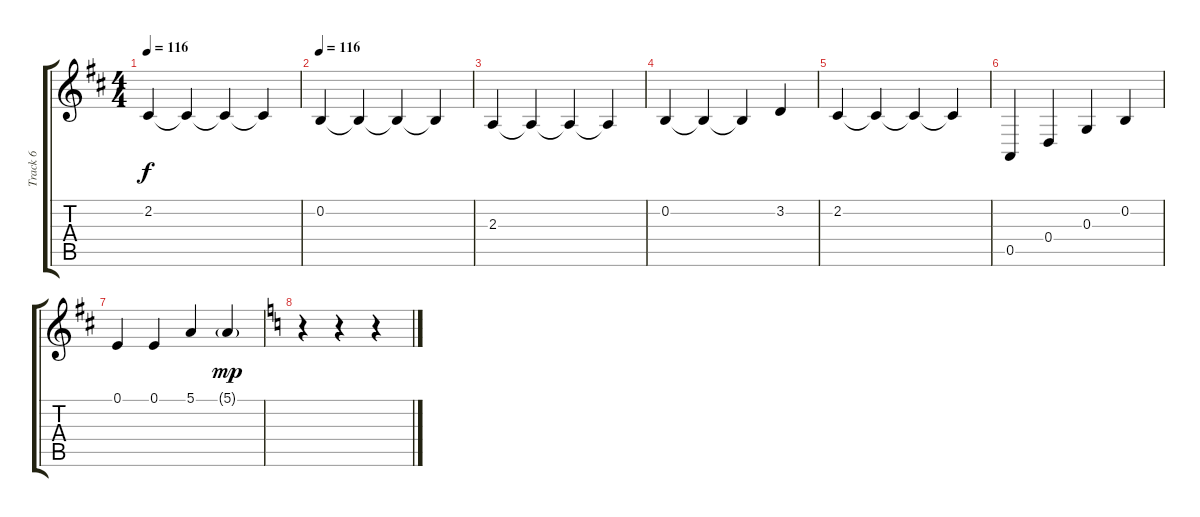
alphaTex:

\track ("Track 6" "Track 6") {instrument lead3calliope}
\staff {score tabs}
\tuning (E4 B3 G3 D3 A2 E2) {hide}
\ts (4 4)
\tempo 116
\clef g2
\ks bminor
2.2.4{dy f} 2.2{t}.4 2.2{t}.4 2.2{t}.4 |
\tempo 116
0.2.4 0.2{t}.4 0.2{t}.4 0.2{t}.4 |
2.3.4 2.3{t}.4 2.3{t}.4 2.3{t}.4 |
0.2.4 0.2{t}.4 0.2{t}.4 3.2.4 |
2.2.4 2.2{t}.4 2.2{t}.4 2.2{t}.4 |
0.5.4 0.4.4 0.3.4 0.2.4 |
0.1.4 0.1.4 5.1.4 5.1{g}.4{dy mp} |
\ks aminor
r.4 r.4 r.4
